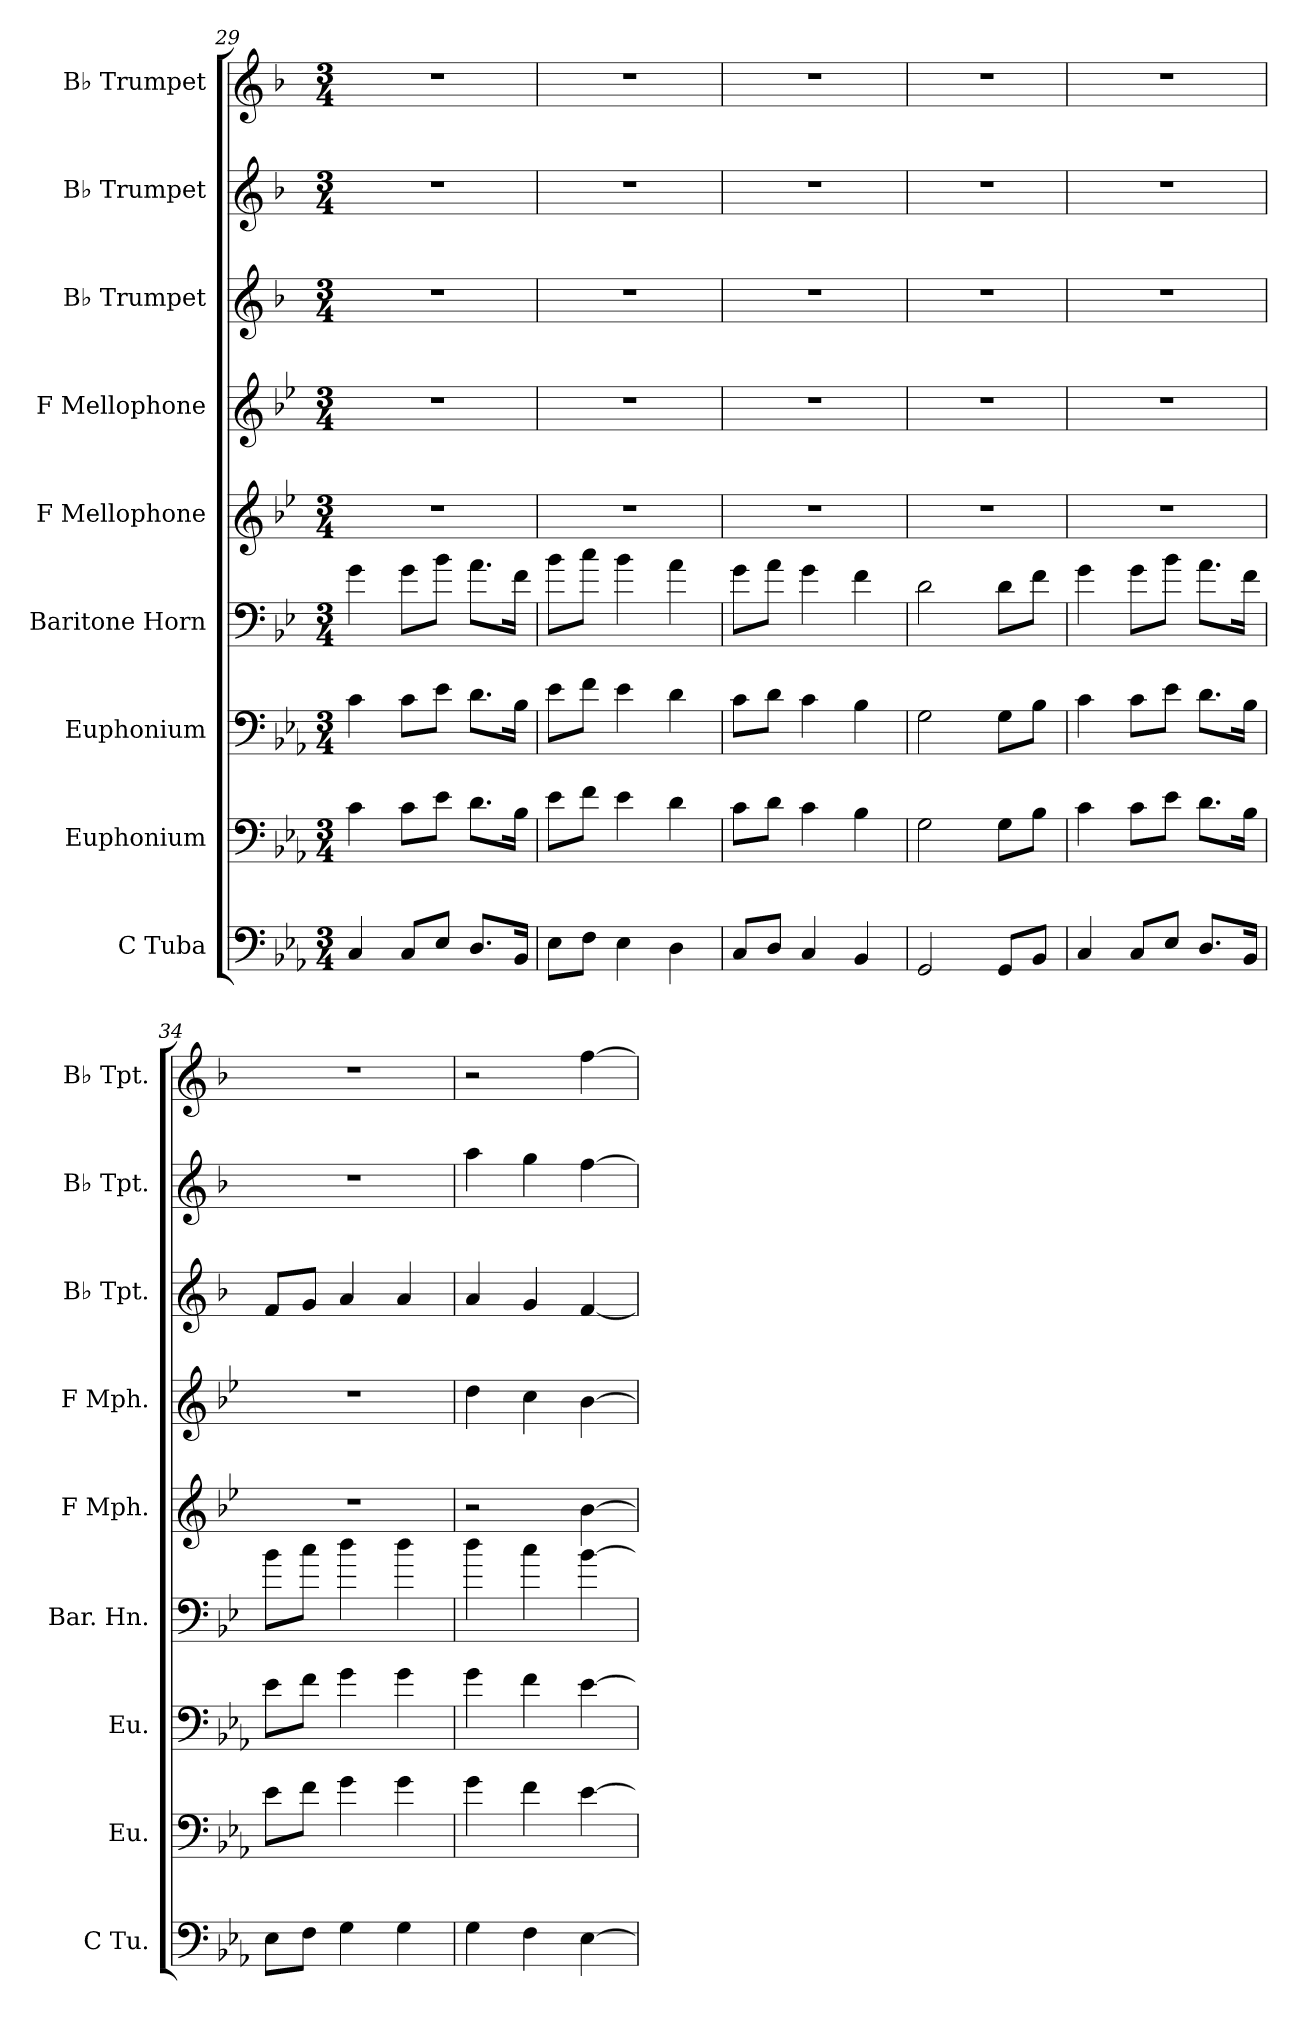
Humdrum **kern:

**kern	**kern	**kern	**kern	**kern	**kern	**kern	**kern	**kern
*part9	*part8	*part7	*part6	*part5	*part4	*part3	*part2	*part1
*staff9	*staff8	*staff7	*staff6	*staff5	*staff4	*staff3	*staff2	*staff1
*I"C Tuba	*I"Euphonium	*I"Euphonium	*I"Baritone Horn	*I"F Mellophone	*I"F Mellophone	*I"B♭ Trumpet	*I"B♭ Trumpet	*I"B♭ Trumpet
*I'C Tu.	*I'Eu.	*I'Eu.	*I'Bar. Hn.	*I'F Mph.	*I'F Mph.	*I'B♭ Tpt.	*I'B♭ Tpt.	*I'B♭ Tpt.
*clefF4	*clefF4	*clefF4	*clefF4	*clefG2	*clefG2	*clefG2	*clefG2	*clefG2
*	*	*	*ITrd4c7	*ITrd4c7	*ITrd4c7	*ITrd1c2	*ITrd1c2	*ITrd1c2
*k[b-e-a-]	*k[b-e-a-]	*k[b-e-a-]	*k[b-e-a-]	*k[b-e-a-]	*k[b-e-a-]	*k[b-e-a-]	*k[b-e-a-]	*k[b-e-a-]
*E-:	*E-:	*E-:	*E-:	*E-:	*E-:	*E-:	*E-:	*E-:
*M3/4	*M3/4	*M3/4	*M3/4	*M3/4	*M3/4	*M3/4	*M3/4	*M3/4
=29	=29	=29	=29	=29	=29	=29	=29	=29
4C/	4c\	4c\	4c\	2.r	2.r	2.r	2.r	2.r
8C/L	8c\L	8c\L	8c\L	.	.	.	.	.
8E-/J	8e-\J	8e-\J	8e-\J	.	.	.	.	.
8.D/L	8.d\L	8.d\L	8.d\L	.	.	.	.	.
16BB-/Jk	16B-\Jk	16B-\Jk	16B-\Jk	.	.	.	.	.
!!LO:PB:g=z
=30	=30	=30	=30	=30	=30	=30	=30	=30
8E-\L	8e-\L	8e-\L	8e-\L	2.r	2.r	2.r	2.r	2.r
8F\J	8f\J	8f\J	8f\J	.	.	.	.	.
4E-\	4e-\	4e-\	4e-\	.	.	.	.	.
4D\	4d\	4d\	4d\	.	.	.	.	.
=31	=31	=31	=31	=31	=31	=31	=31	=31
8C/L	8c\L	8c\L	8c\L	2.r	2.r	2.r	2.r	2.r
8D/J	8d\J	8d\J	8d\J	.	.	.	.	.
4C/	4c\	4c\	4c\	.	.	.	.	.
4BB-/	4B-\	4B-\	4B-\	.	.	.	.	.
=32	=32	=32	=32	=32	=32	=32	=32	=32
2GG/	2G\	2G\	2G\	2.r	2.r	2.r	2.r	2.r
8GG/L	8G\L	8G\L	8G\L	.	.	.	.	.
8BB-/J	8B-\J	8B-\J	8B-\J	.	.	.	.	.
=33	=33	=33	=33	=33	=33	=33	=33	=33
4C/	4c\	4c\	4c\	2.r	2.r	2.r	2.r	2.r
8C/L	8c\L	8c\L	8c\L	.	.	.	.	.
8E-/J	8e-\J	8e-\J	8e-\J	.	.	.	.	.
8.D/L	8.d\L	8.d\L	8.d\L	.	.	.	.	.
16BB-/Jk	16B-\Jk	16B-\Jk	16B-\Jk	.	.	.	.	.
=34	=34	=34	=34	=34	=34	=34	=34	=34
8E-\L	8e-\L	8e-\L	8e-\L	2.r	2.r	8e-/L	2.r	2.r
8F\J	8f\J	8f\J	8f\J	.	.	8f/J	.	.
4G\	4g\	4g\	4g\	.	.	4g/	.	.
4G\	4g\	4g\	4g\	.	.	4g/	.	.
=35	=35	=35	=35	=35	=35	=35	=35	=35
4G\	4g\	4g\	4g\	2r	4g\	4g/	4gg\	2r
4F\	4f\	4f\	4f\	.	4f\	4f/	4ff\	.
[4E-\	[4e-\	[4e-\	[4e-\	[4e-\	[4e-\	[4e-/	[4ee-\	[4ee-\
=	=	=	=	=	=	=	=	=
*-	*-	*-	*-	*-	*-	*-	*-	*-
